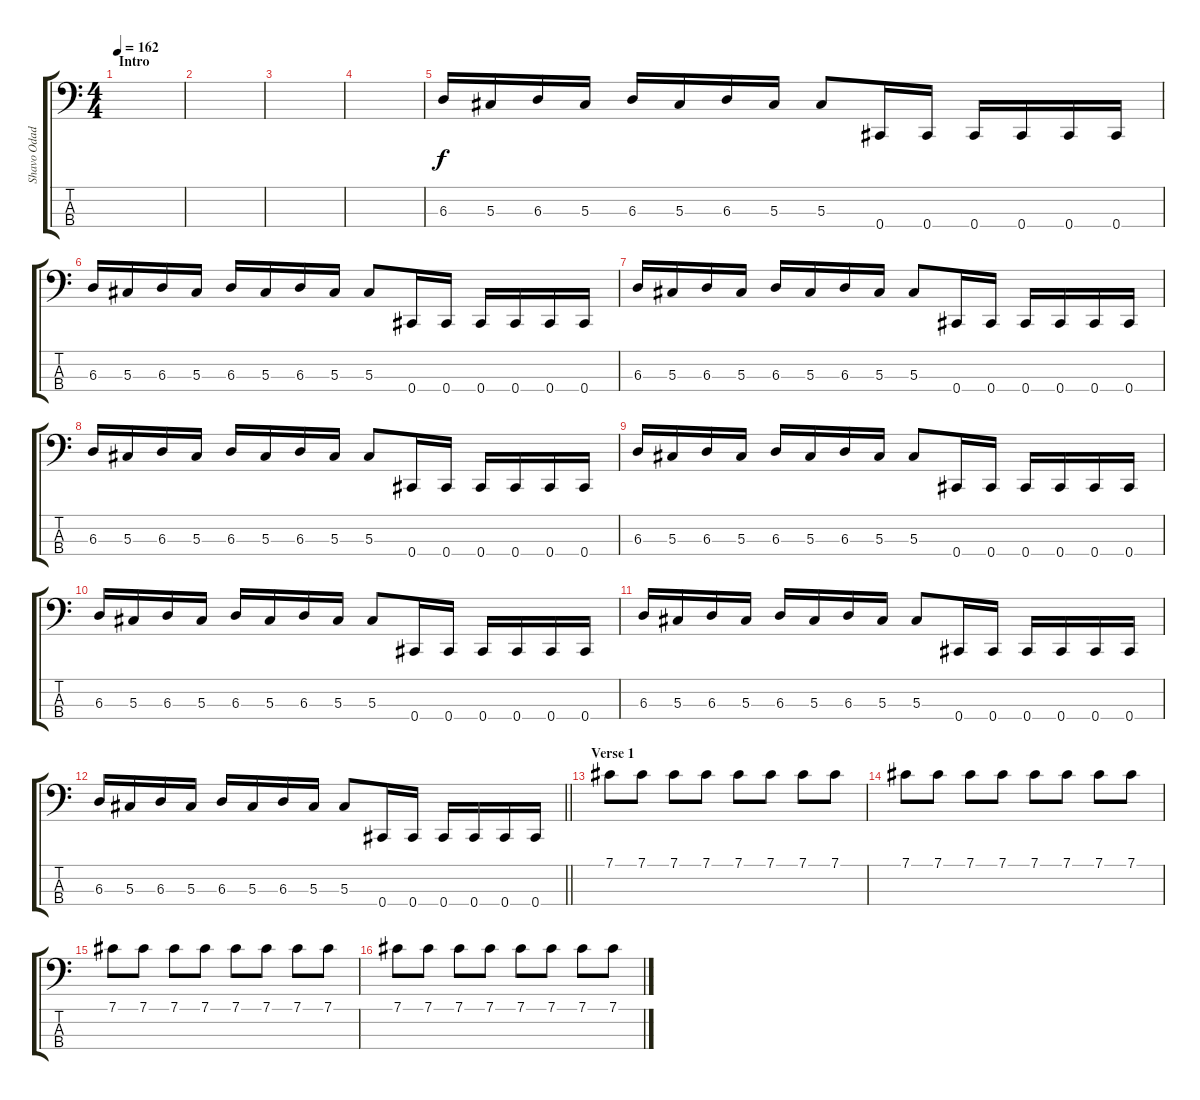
\track ("Shavo Odadjian" "Shavo Odad") {instrument electricbassfinger}
\staff {score tabs}
\tuning (Gb2 Db2 Ab1 Db1) {hide}
\ts (4 4)
\section ("" "Intro")
\tempo 162
\clef f4
\ks c
|
|
|
|
6.3.16 5.3.16 6.3.16 5.3.16 6.3.16 5.3.16 6.3.16 5.3.16 5.3.8 0.4.16 0.4.16 0.4.16 0.4.16 0.4.16 0.4.16 |
6.3.16 5.3.16 6.3.16 5.3.16 6.3.16 5.3.16 6.3.16 5.3.16 5.3.8 0.4.16 0.4.16 0.4.16 0.4.16 0.4.16 0.4.16 |
6.3.16 5.3.16 6.3.16 5.3.16 6.3.16 5.3.16 6.3.16 5.3.16 5.3.8 0.4.16 0.4.16 0.4.16 0.4.16 0.4.16 0.4.16 |
6.3.16 5.3.16 6.3.16 5.3.16 6.3.16 5.3.16 6.3.16 5.3.16 5.3.8 0.4.16 0.4.16 0.4.16 0.4.16 0.4.16 0.4.16 |
6.3.16 5.3.16 6.3.16 5.3.16 6.3.16 5.3.16 6.3.16 5.3.16 5.3.8 0.4.16 0.4.16 0.4.16 0.4.16 0.4.16 0.4.16 |
6.3.16 5.3.16 6.3.16 5.3.16 6.3.16 5.3.16 6.3.16 5.3.16 5.3.8 0.4.16 0.4.16 0.4.16 0.4.16 0.4.16 0.4.16 |
6.3.16 5.3.16 6.3.16 5.3.16 6.3.16 5.3.16 6.3.16 5.3.16 5.3.8 0.4.16 0.4.16 0.4.16 0.4.16 0.4.16 0.4.16 |
\barLineRight lightlight
6.3.16 5.3.16 6.3.16 5.3.16 6.3.16 5.3.16 6.3.16 5.3.16 5.3.8 0.4.16 0.4.16 0.4.16 0.4.16 0.4.16 0.4.16 |
\section ("" "Verse 1")
7.1.8 7.1.8 7.1.8 7.1.8 7.1.8 7.1.8 7.1.8 7.1.8 |
7.1.8 7.1.8 7.1.8 7.1.8 7.1.8 7.1.8 7.1.8 7.1.8 |
7.1.8 7.1.8 7.1.8 7.1.8 7.1.8 7.1.8 7.1.8 7.1.8 |
7.1.8 7.1.8 7.1.8 7.1.8 7.1.8 7.1.8 7.1.8 7.1.8
